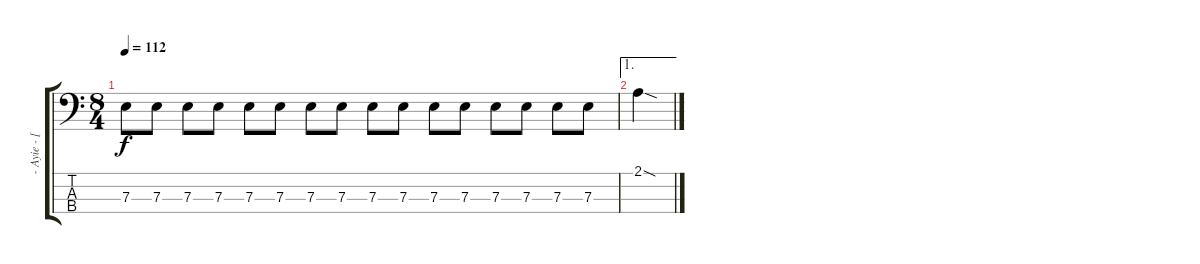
\track ("- Ayie - [ Bass ]" "- Ayie - [") {instrument electricbassfinger}
\staff {score tabs}
\tuning (G2 D2 A1 E1) {hide}
\ts (8 4)
\tempo 112
\clef f4
\ks c
7.3.8{dy f} 7.3.8 7.3.8 7.3.8 7.3.8 7.3.8 7.3.8 7.3.8 7.3.8 7.3.8 7.3.8 7.3.8 7.3.8 7.3.8 7.3.8 7.3.8 |
\ae 1
2.1{sod}.4
